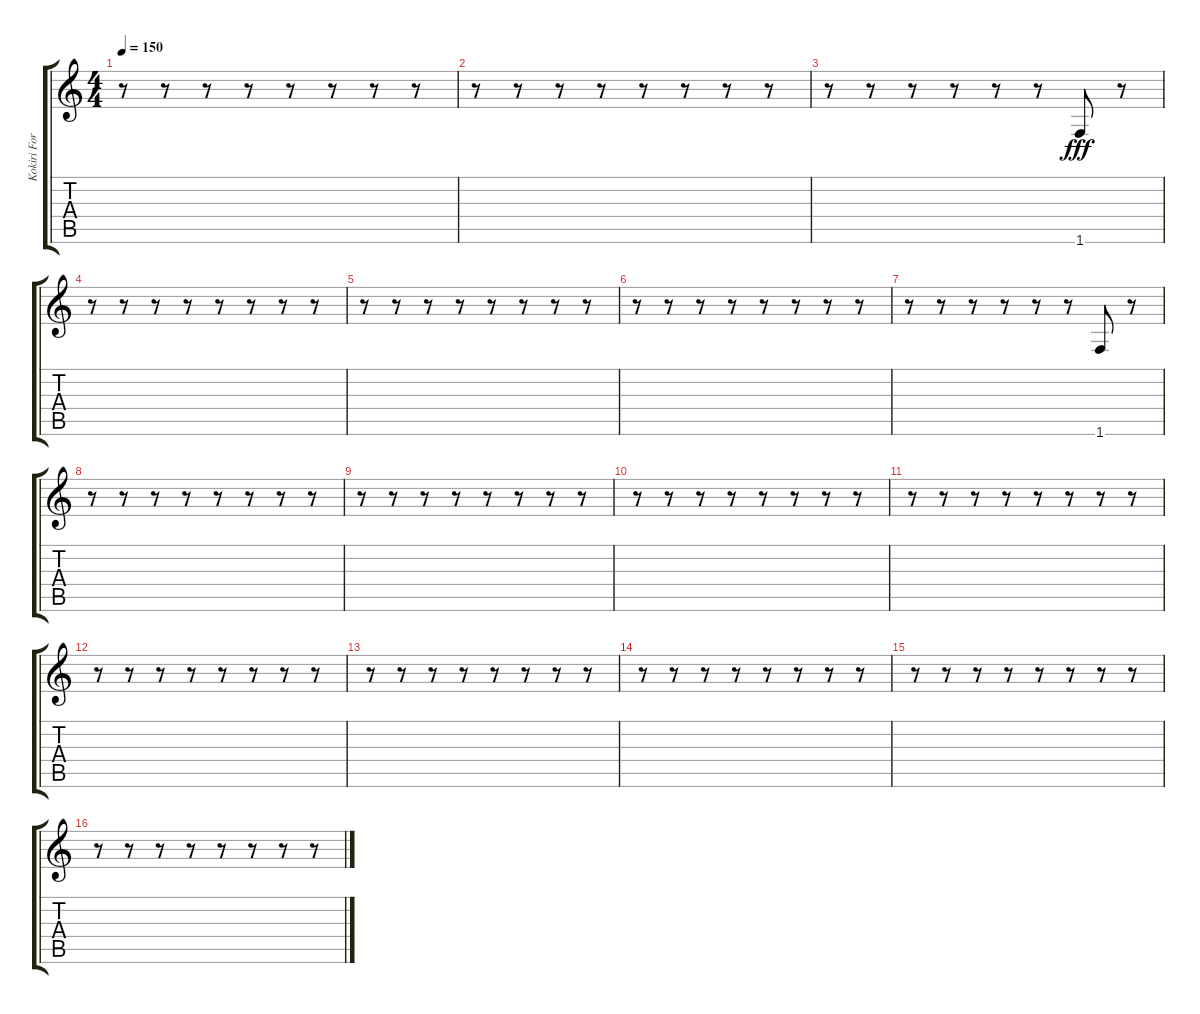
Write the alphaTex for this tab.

\track ("Kokiri Forest" "Kokiri For") {instrument electricbassfinger}
\staff {score tabs}
\tuning (E4 B3 G3 D3 A2 E2) {hide}
\ts (4 4)
\tempo 150
\clef g2
\ks c
r.8{dy fff} r.8 r.8 r.8 r.8 r.8 r.8 r.8 |
r.8 r.8 r.8 r.8 r.8 r.8 r.8 r.8 |
r.8 r.8 r.8 r.8 r.8 r.8 1.6.8 r.8 |
r.8 r.8 r.8 r.8 r.8 r.8 r.8 r.8 |
r.8 r.8 r.8 r.8 r.8 r.8 r.8 r.8 |
r.8 r.8 r.8 r.8 r.8 r.8 r.8 r.8 |
r.8 r.8 r.8 r.8 r.8 r.8 1.6.8 r.8 |
r.8 r.8 r.8 r.8 r.8 r.8 r.8 r.8 |
r.8 r.8 r.8 r.8 r.8 r.8 r.8 r.8 |
r.8 r.8 r.8 r.8 r.8 r.8 r.8 r.8 |
r.8 r.8 r.8 r.8 r.8 r.8 r.8 r.8 |
r.8 r.8 r.8 r.8 r.8 r.8 r.8 r.8 |
r.8 r.8 r.8 r.8 r.8 r.8 r.8 r.8 |
r.8 r.8 r.8 r.8 r.8 r.8 r.8 r.8 |
r.8 r.8 r.8 r.8 r.8 r.8 r.8 r.8 |
r.8 r.8 r.8 r.8 r.8 r.8 r.8 r.8
